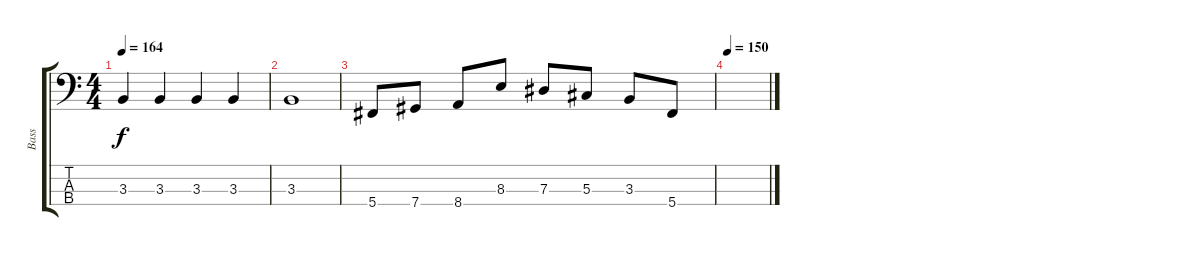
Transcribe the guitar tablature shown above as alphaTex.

\track ("Bass" "Bass") {instrument electricbasspick}
\staff {score tabs}
\tuning (Gb2 Db2 Ab1 Db1) {hide}
\ts (4 4)
\tempo 164
\clef f4
\ks c
3.3.4{dy f} 3.3.4 3.3.4 3.3.4 |
3.3.1 |
5.4.8 7.4.8 8.4.8 8.3.8 7.3.8 5.3.8 3.3.8 5.4.8 |
\tempo 150
